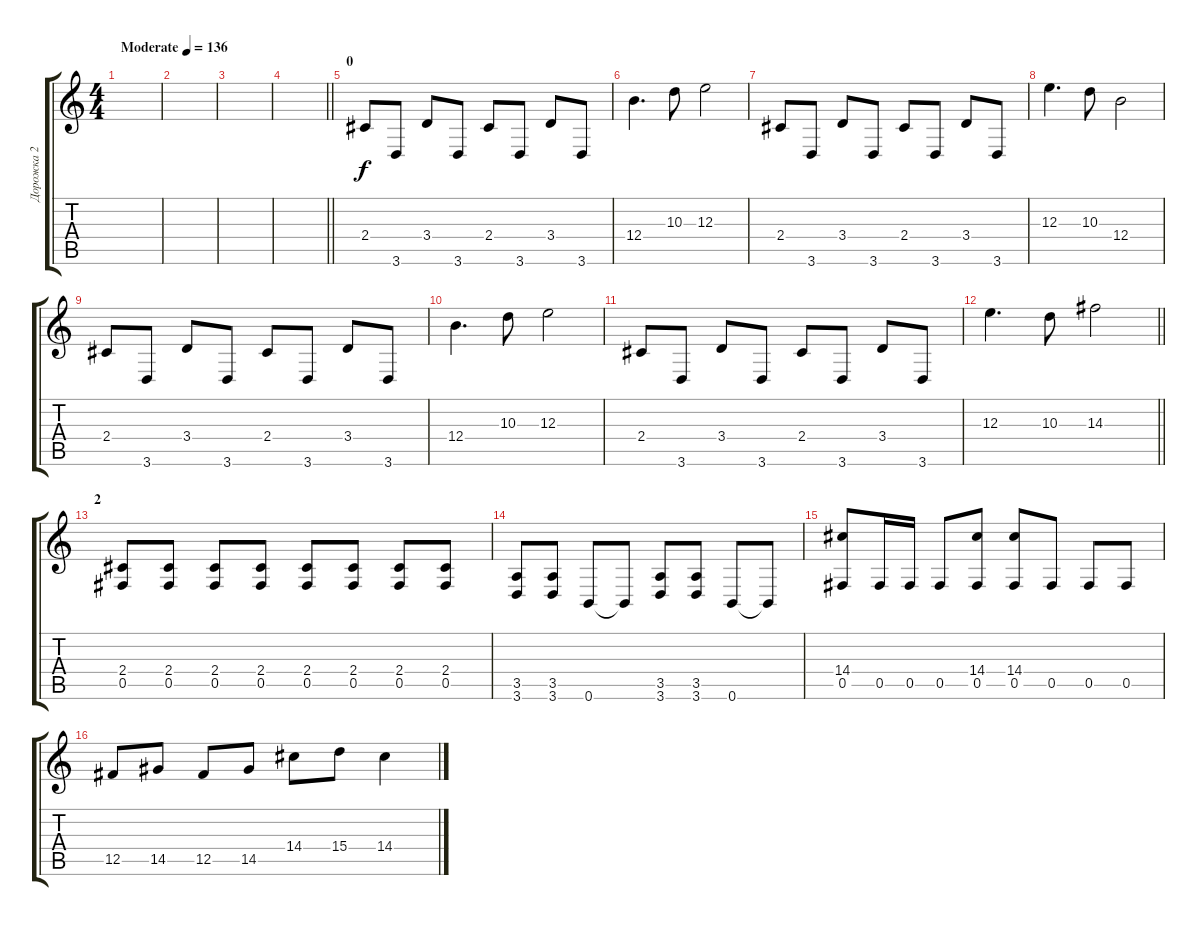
\track ("Дорожка 2" "Дорожка 2") {instrument distortionguitar}
\staff {score tabs}
\tuning (Db4 Ab3 E3 B2 Gb2 B1) {hide}
\ts (4 4)
\tempo (136 "Moderate")
\clef g2
\ks c
|
|
|
\barLineRight lightlight
|
\section ("" "0")
2.4.8 3.6.8 3.4.8 3.6.8 2.4.8 3.6.8 3.4.8 3.6.8 |
12.4.4{d} 10.3.8 12.3.2 |
2.4.8 3.6.8 3.4.8 3.6.8 2.4.8 3.6.8 3.4.8 3.6.8 |
12.3.4{d} 10.3.8 12.4.2 |
2.4.8 3.6.8 3.4.8 3.6.8 2.4.8 3.6.8 3.4.8 3.6.8 |
12.4.4{d} 10.3.8 12.3.2 |
2.4.8 3.6.8 3.4.8 3.6.8 2.4.8 3.6.8 3.4.8 3.6.8 |
\barLineRight lightlight
12.3.4{d} 10.3.8 14.3.2 |
\section ("" "2")
(2.4 0.5).8 (2.4 0.5).8 (2.4 0.5).8 (2.4 0.5).8 (2.4 0.5).8 (2.4 0.5).8 (2.4 0.5).8 (2.4 0.5).8 |
(3.5 3.6).8 (3.5 3.6).8 0.6.8 0.6{t}.8 (3.5 3.6).8 (3.5 3.6).8 0.6.8 0.6{t}.8 |
(14.4 0.5).8 0.5.16 0.5.16 0.5.8 (14.4 0.5).8 (14.4 0.5).8 0.5.8 0.5.8 0.5.8 |
12.5.8 14.5.8 12.5.8 14.5.8 14.4.8 15.4.8 14.4.4
